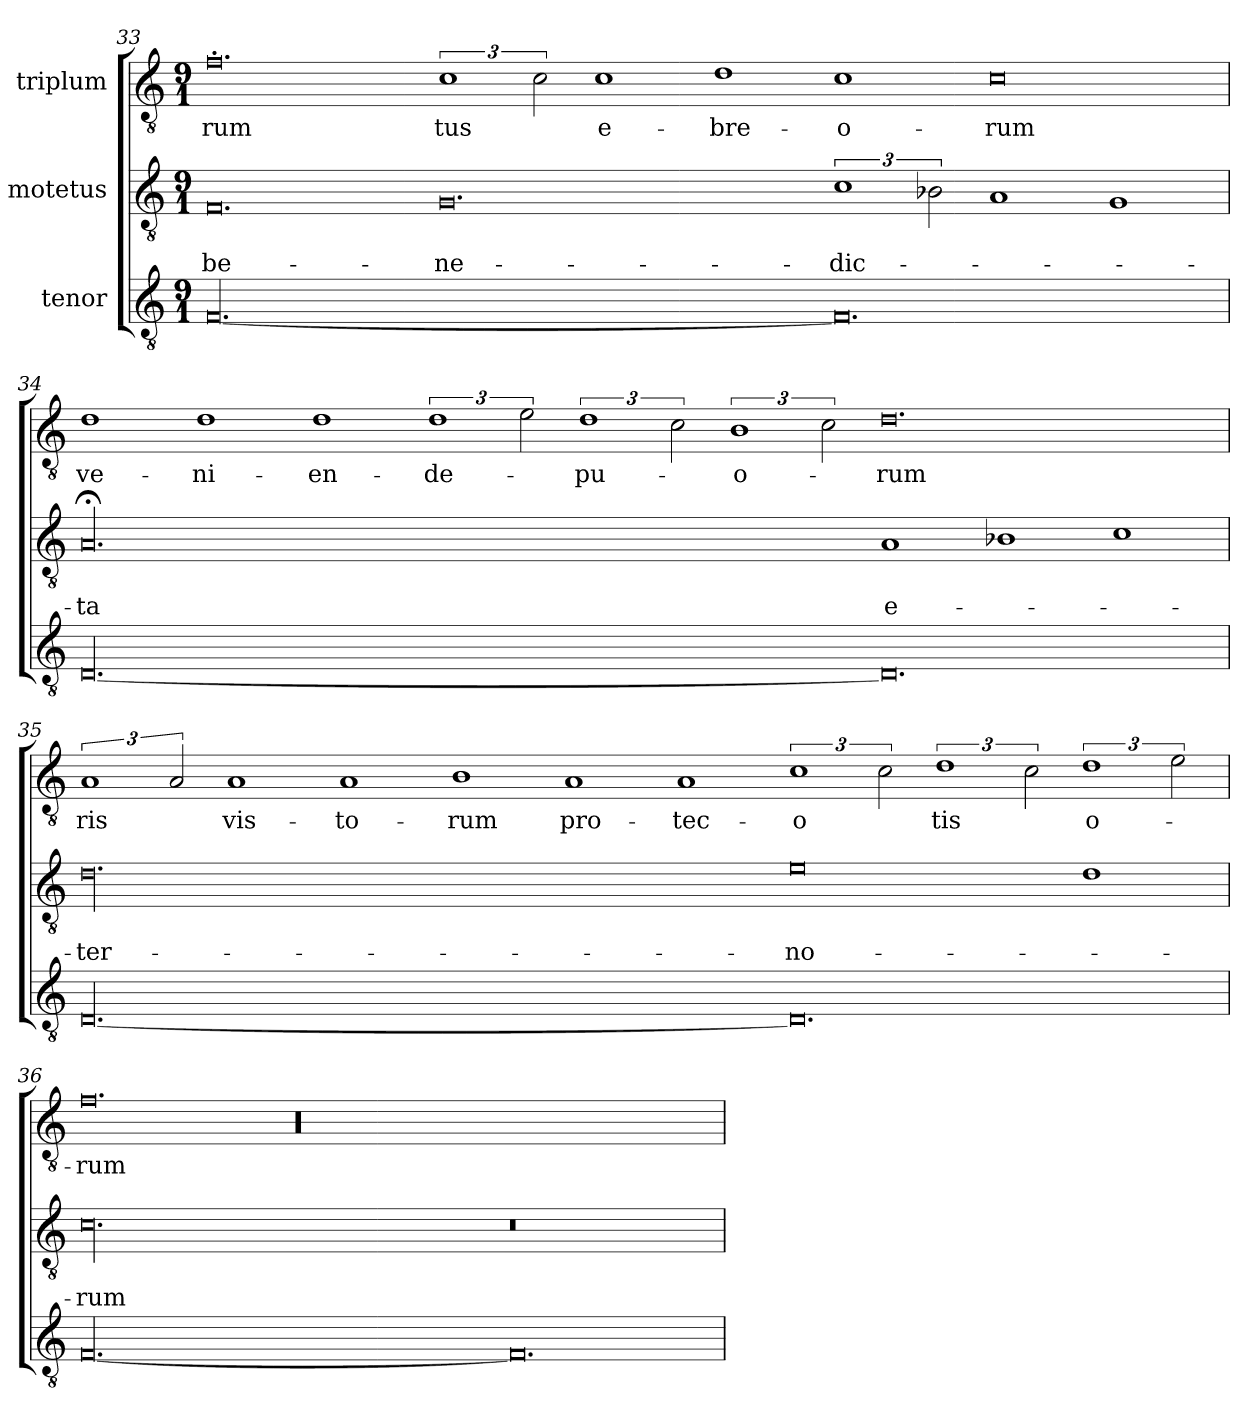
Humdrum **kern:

**kern	**kern	**text	**text	**kern	**text
*part3	*part2	*part2	*part2	*part1	*part1
*staff3	*staff2	*staff2	*staff2	*staff1	*staff1
*I"tenor	*I"motetus	*	*	*I"triplum	*
*clefGv2	*clefGv2	*	*	*clefGv2	*
*k[]	*k[]	*	*	*k[]	*
*C:	*C:	*	*	*C:	*
*M9/1	*M9/1	*	*	*M9/1	*
=33	=33	=33	=33	=33	=33
[00.F/	0.F/	.	be-	0.f'\	-rum
.	0.G/	.	-ne-	3%2c\	-tus
.	.	.	.	3c\	.
.	.	.	.	1c\	e-
.	.	.	.	1d\	-bre-
0.F/]	3%2c\	.	-dic-	1c\	-o-
.	3B-X\	.	.	.	.
.	1A/	.	.	0c\	-rum
.	1G/	.	.	.	.
!!LO:PB:g=z
=34	=34	=34	=34	=34	=34
[00.D/	00.A;</	.	-ta	1d\	ve-
.	.	.	.	1d\	-ni-
.	.	.	.	1d\	-en-
.	.	.	.	3%2d\	de-
.	.	.	.	3e\	.
.	.	.	.	3%2d\	pu-
.	.	.	.	3c\	.
.	.	.	.	3%2B\	-o-
.	.	.	.	3c\	.
0.D/]	1A/	.	e-	0.d\	-rum
.	1B-X\	.	.	.	.
.	1c\	.	.	.	.
=35	=35	=35	=35	=35	=35
[00.D/	00.d\	.	-ter-	3%2A/	-ris
.	.	.	.	3A/	.
.	.	.	.	1A/	vis-
.	.	.	.	1A/	-to-
.	.	.	.	1B\	-rum
.	.	.	.	1A/	pro-
.	.	.	.	1A/	-tec-
0.D/]	0e\	.	-no-	3%2c\	-o
.	.	.	.	3c\	.
.	.	.	.	3%2d\	-tis
.	.	.	.	3c\	.
.	1d\	.	.	3%2d\	-o-
.	.	.	.	3e\	.
=36	=36	=36	=36	=36	=36
[00.F/	00.c\	.	-rum	0.f\	-rum
.	.	.	.	00.r	.
0.F/]	0.r	.	.	.	.
=	=	=	=	=	=
*-	*-	*-	*-	*-	*-
